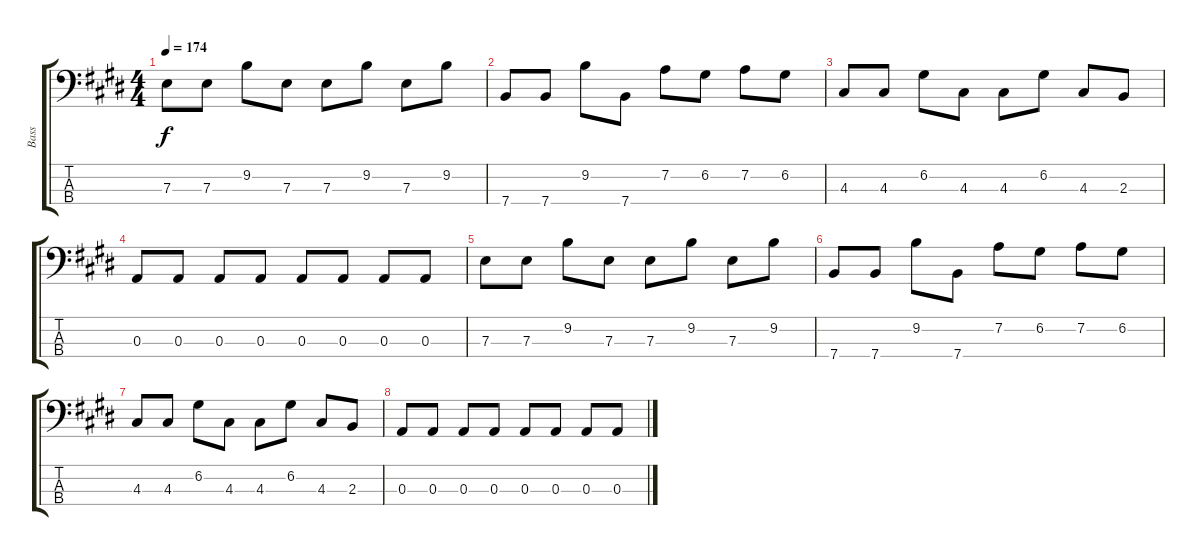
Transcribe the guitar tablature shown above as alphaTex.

\track ("Bass" "Bass") {instrument electricbasspick bank 255}
\staff {score tabs}
\tuning (G2 D2 A1 E1) {hide}
\ts (4 4)
\tempo 174
\clef f4
\ks e
7.3.8{dy f} 7.3.8 9.2.8 7.3.8 7.3.8 9.2.8 7.3.8 9.2.8 |
7.4.8 7.4.8 9.2.8 7.4.8 7.2.8 6.2.8 7.2.8 6.2.8 |
4.3.8 4.3.8 6.2.8 4.3.8 4.3.8 6.2.8 4.3.8 2.3.8 |
0.3.8 0.3.8 0.3.8 0.3.8 0.3.8 0.3.8 0.3.8 0.3.8 |
7.3.8{volume 0} 7.3.8 9.2.8 7.3.8 7.3.8 9.2.8 7.3.8 9.2.8 |
7.4.8 7.4.8 9.2.8 7.4.8 7.2.8 6.2.8 7.2.8 6.2.8 |
4.3.8 4.3.8 6.2.8 4.3.8 4.3.8 6.2.8 4.3.8 2.3.8 |
0.3.8 0.3.8 0.3.8 0.3.8 0.3.8 0.3.8 0.3.8 0.3.8
